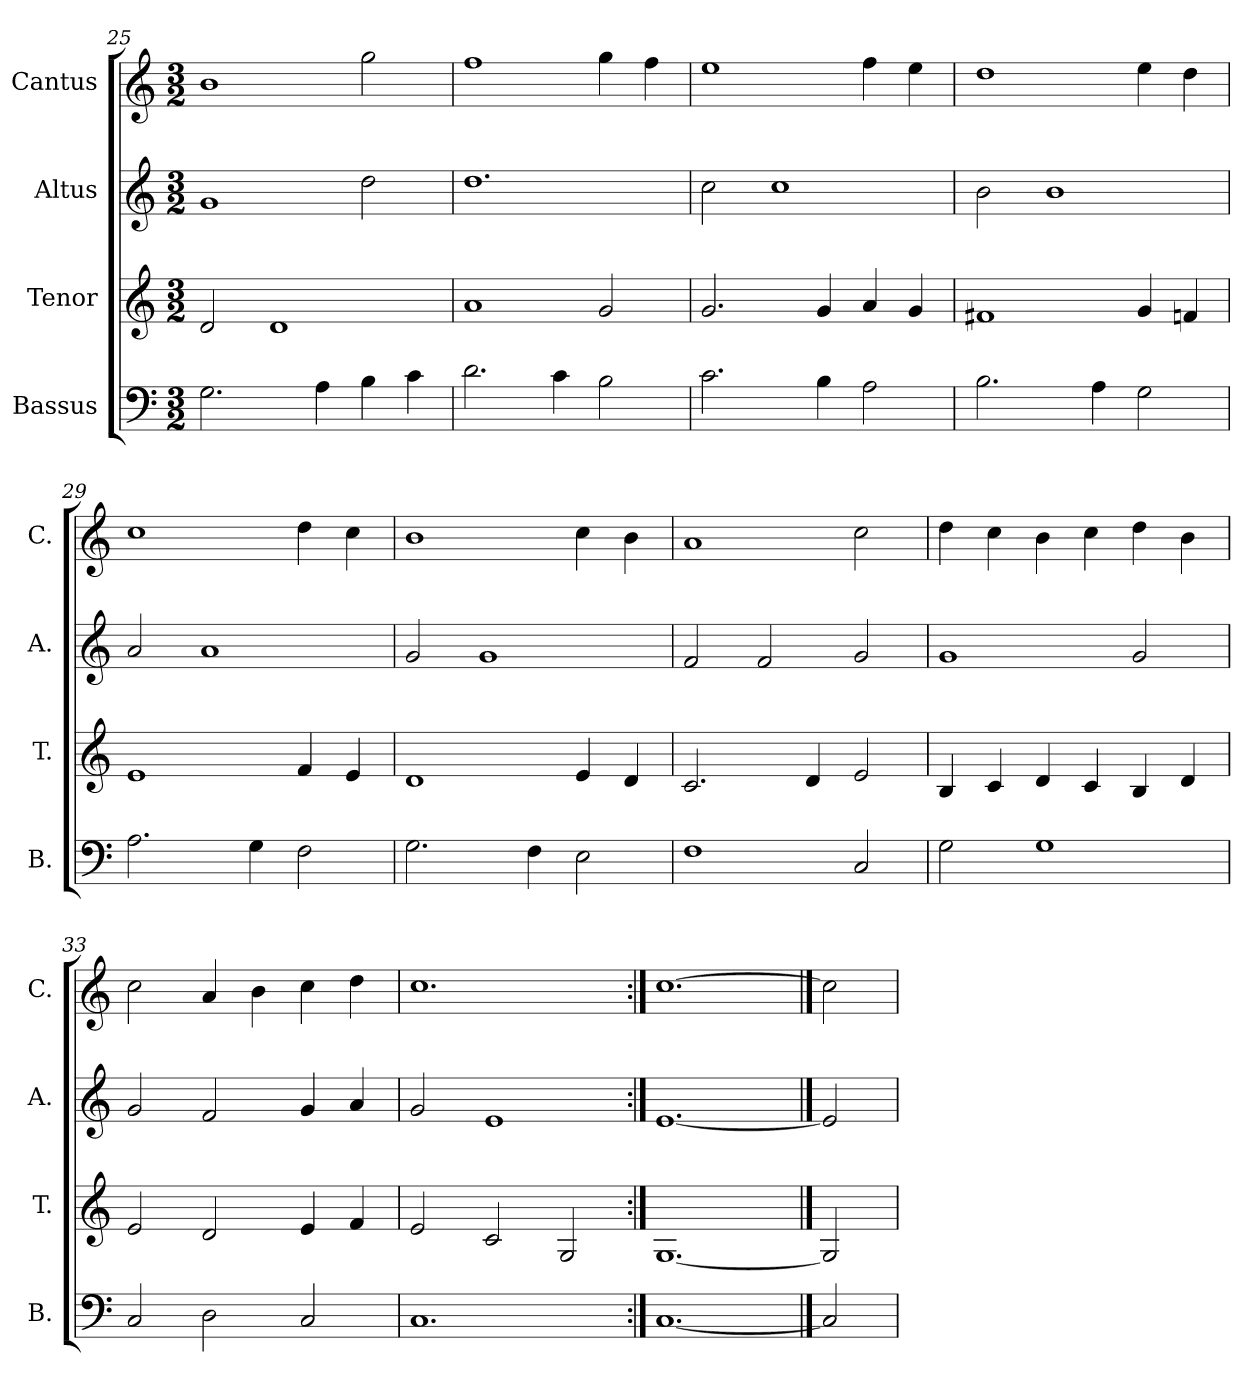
**kern	**kern	**kern	**kern
*part4	*part3	*part2	*part1
*staff4	*staff3	*staff2	*staff1
*I"Bassus	*I"Tenor	*I"Altus	*I"Cantus
*I'B.	*I'T.	*I'A.	*I'C.
*clefF4	*clefG2	*clefG2	*clefG2
*k[]	*k[]	*k[]	*k[]
*M3/2	*M3/2	*M3/2	*M3/2
=25	=25	=25	=25
2.G\	2d/	1g	1b
.	1d	.	.
4A\	.	.	.
4B\	.	2dd\	2gg\
4c\	.	.	.
=26	=26	=26	=26
2.d\	1a	1.dd	1ff
4c\	.	.	.
2B\	2g/	.	4gg\
.	.	.	4ff\
!!LO:LB:g=z
=27	=27	=27	=27
2.c\	2.g/	2cc\	1ee
.	.	1cc	.
4B\	4g/	.	.
2A\	4a/	.	4ff\
.	4g/	.	4ee\
=28	=28	=28	=28
2.B\	1f#X	2b\	1dd
.	.	1b	.
4A\	.	.	.
2G\	4g/	.	4ee\
.	4fn/	.	4dd\
=29	=29	=29	=29
2.A\	1e	2a/	1cc
.	.	1a	.
4G\	.	.	.
2F\	4f/	.	4dd\
.	4e/	.	4cc\
=30	=30	=30	=30
2.G\	1d	2g/	1b
.	.	1g	.
4F\	.	.	.
2E\	4e/	.	4cc\
.	4d/	.	4b\
=31	=31	=31	=31
1F	2.c/	2f/	1a
.	.	2f/	.
.	4d/	.	.
2C/	2e/	2g/	2cc\
=32	=32	=32	=32
2G\	4B/	1g	4dd\
.	4c/	.	4cc\
1G	4d/	.	4b\
.	4c/	.	4cc\
.	4B/	2g/	4dd\
.	4d/	.	4b\
=33	=33	=33	=33
2C/	2e/	2g/	2cc\
2D\	2d/	2f/	4a/
.	.	.	4b\
2C/	4e/	4g/	4cc\
.	4f/	4a/	4dd\
=34	=34	=34	=34
1.C	2e/	2g/	1.cc
.	2c/	1e	.
.	2G/	.	.
=35:|!	=35:|!	=35:|!	=35:|!
[1.C	[1.G	[1.e	[1.cc
==36	==36	==36	==36
2C]	2G]	2e]	2cc]
=	=	=	=
*-	*-	*-	*-
